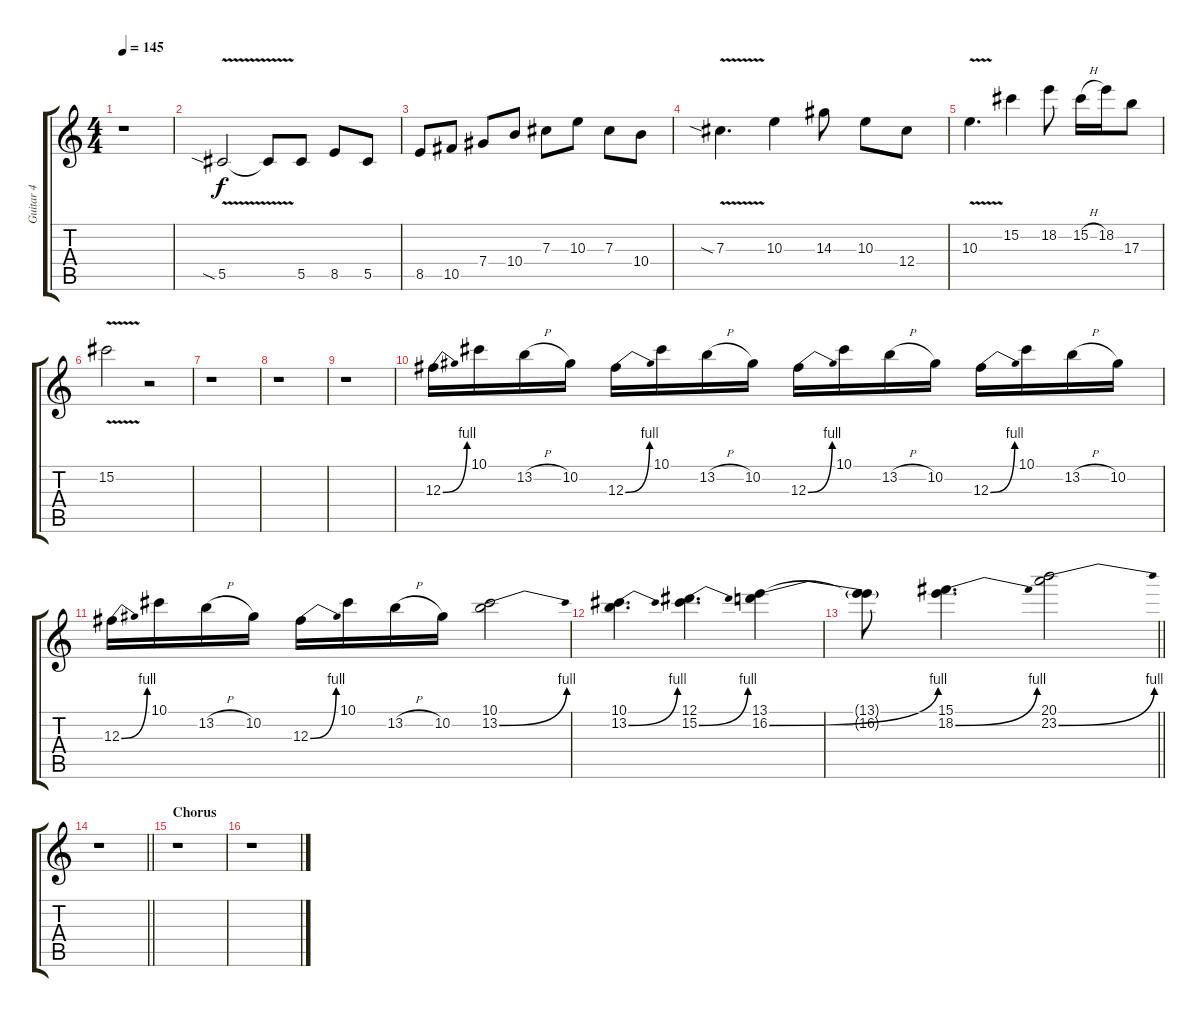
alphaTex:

\track ("Guitar 4" "Guitar 4") {instrument overdrivenguitar}
\staff {score tabs}
\tuning (Eb4 Bb3 Gb3 Db3 Ab2 Db2) {hide}
\ts (4 4)
\tempo 145
\clef g2
\ks c
r.1{dy f} |
5.5{v sia}.2 5.5{t}.8 5.5.8 8.5.8 5.5.8 |
8.5.8 10.5.8 7.4.8 10.4.8 7.3.8 10.3.8 7.3.8 10.4.8 |
7.3{v sia}.4{d} 10.3.4 14.3.8 10.3.8 12.4.8 |
10.3{v}.4{d} 15.2.4 18.2.8 15.2{h}.16 18.2.16 17.3.8 |
15.2{v}.2 r.2 |
r.1 |
r.1 |
r.1 |
12.3{be (bend 0 0 60 4)}.16 10.1.16 13.2{h}.16 10.2.16 12.3{be (bend 0 0 60 4)}.16 10.1.16 13.2{h}.16 10.2.16 12.3{be (bend 0 0 60 4)}.16 10.1.16 13.2{h}.16 10.2.16 12.3{be (bend 0 0 60 4)}.16 10.1.16 13.2{h}.16 10.2.16 |
12.3{be (bend 0 0 60 4)}.16 10.1.16 13.2{h}.16 10.2.16 12.3{be (bend 0 0 60 4)}.16 10.1.16 13.2{h}.16 10.2.16 (10.1 13.2{be (bend 0 0 60 4)}).2 |
(10.1 13.2{be (bend 0 0 60 4)}).4{d} (12.1 15.2{be (bend 0 0 60 4)}).4{d} (13.1 16.2{be (bend 0 0 60 4)}).4 |
\barLineRight lightlight
(13.1{t} 16.2{t}).8 (15.1 18.2{be (bend 0 0 60 4)}).4{d} (20.1 23.2{be (bend 0 0 60 4)}).2 |
\barLineRight lightlight
r.1 |
\section ("" "Chorus")
r.1 |
r.1
